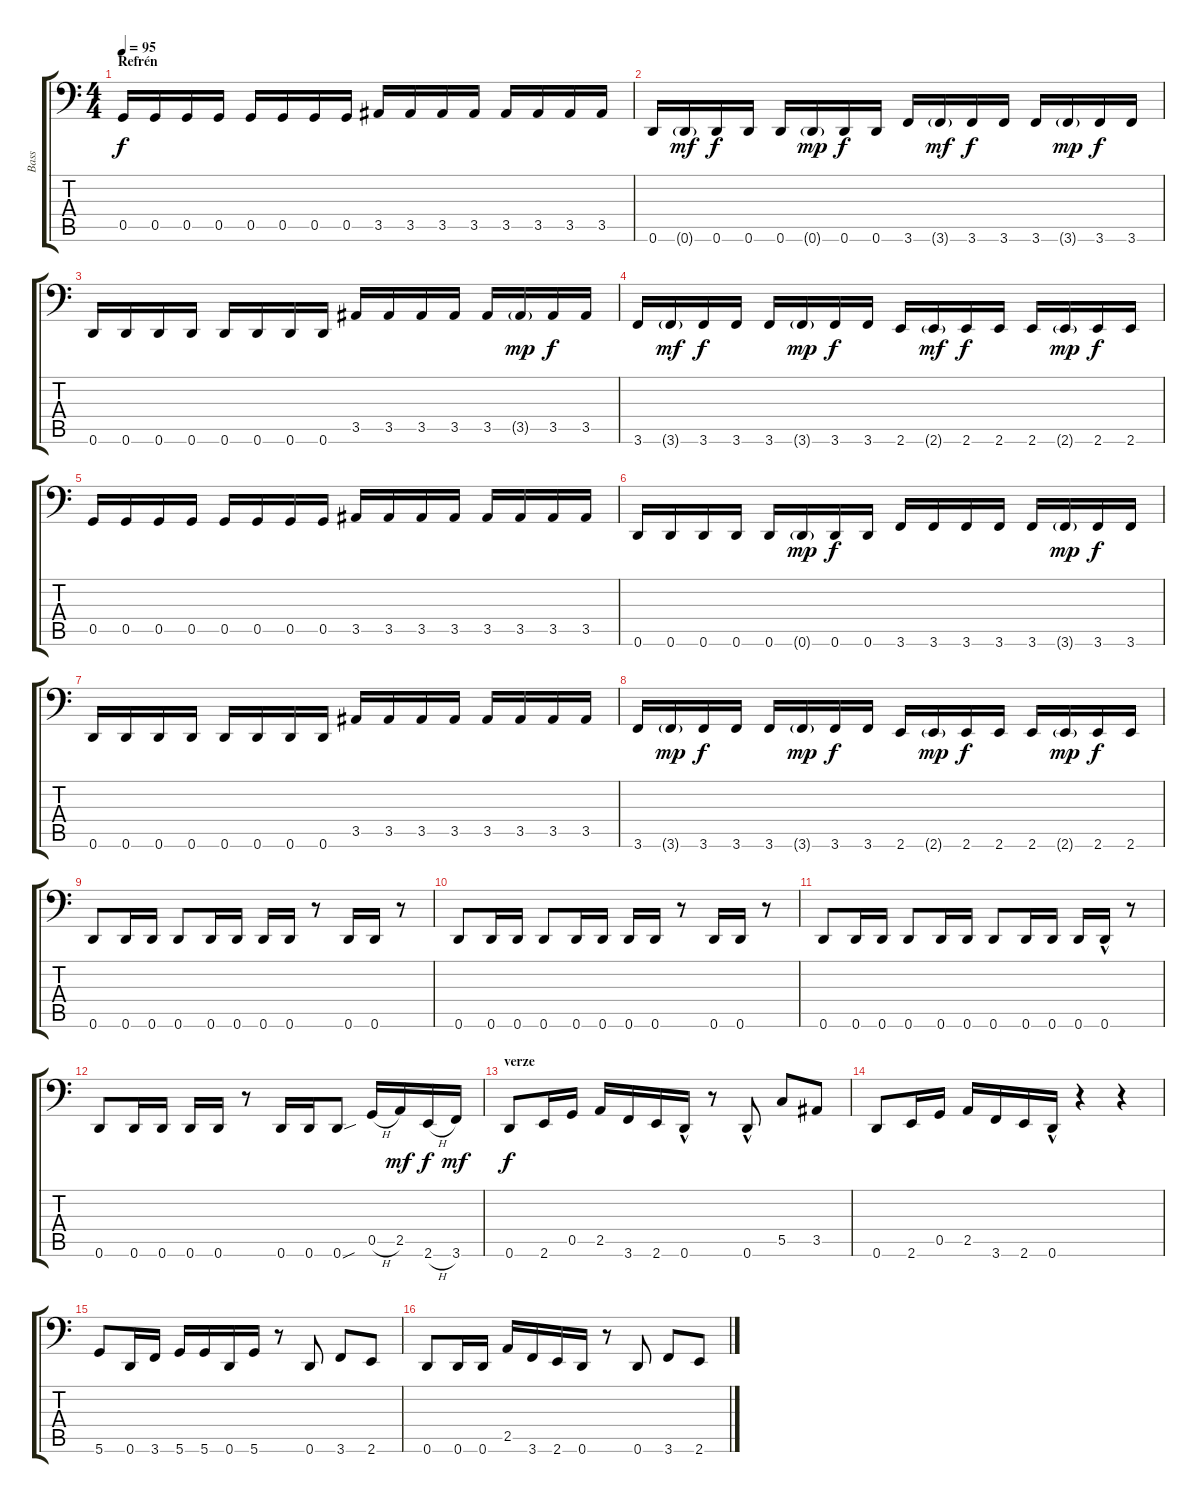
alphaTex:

\track ("Bass" "Bass") {instrument electricbassfinger}
\staff {score tabs}
\tuning (D3 A2 F2 C2 G1 D1) {hide}
\ts (4 4)
\section ("" "Refrén")
\tempo 95
\clef f4
\ks c
0.5.16{dy f} 0.5.16 0.5.16 0.5.16 0.5.16 0.5.16 0.5.16 0.5.16 3.5.16 3.5.16 3.5.16 3.5.16 3.5.16 3.5.16 3.5.16 3.5.16 |
0.6.16 0.6{g}.16{dy mf} 0.6.16{dy f} 0.6.16 0.6.16 0.6{g}.16{dy mp} 0.6.16{dy f} 0.6.16 3.6.16 3.6{g}.16{dy mf} 3.6.16{dy f} 3.6.16 3.6.16 3.6{g}.16{dy mp} 3.6.16{dy f} 3.6.16 |
0.6.16 0.6.16 0.6.16 0.6.16 0.6.16 0.6.16 0.6.16 0.6.16 3.5.16 3.5.16 3.5.16 3.5.16 3.5.16 3.5{g}.16{dy mp} 3.5.16{dy f} 3.5.16 |
3.6.16 3.6{g}.16{dy mf} 3.6.16{dy f} 3.6.16 3.6.16 3.6{g}.16{dy mp} 3.6.16{dy f} 3.6.16 2.6.16 2.6{g}.16{dy mf} 2.6.16{dy f} 2.6.16 2.6.16 2.6{g}.16{dy mp} 2.6.16{dy f} 2.6.16 |
0.5.16 0.5.16 0.5.16 0.5.16 0.5.16 0.5.16 0.5.16 0.5.16 3.5.16 3.5.16 3.5.16 3.5.16 3.5.16 3.5.16 3.5.16 3.5.16 |
0.6.16 0.6.16 0.6.16 0.6.16 0.6.16 0.6{g}.16{dy mp} 0.6.16{dy f} 0.6.16 3.6.16 3.6.16 3.6.16 3.6.16 3.6.16 3.6{g}.16{dy mp} 3.6.16{dy f} 3.6.16 |
0.6.16 0.6.16 0.6.16 0.6.16 0.6.16 0.6.16 0.6.16 0.6.16 3.5.16 3.5.16 3.5.16 3.5.16 3.5.16 3.5.16 3.5.16 3.5.16 |
3.6.16 3.6{g}.16{dy mp} 3.6.16{dy f} 3.6.16 3.6.16 3.6{g}.16{dy mp} 3.6.16{dy f} 3.6.16 2.6.16 2.6{g}.16{dy mp} 2.6.16{dy f} 2.6.16 2.6.16 2.6{g}.16{dy mp} 2.6.16{dy f} 2.6.16 |
0.6.8 0.6.16 0.6.16 0.6.8 0.6.16 0.6.16 0.6.16 0.6.16 r.8 0.6.16 0.6.16 r.8 |
0.6.8 0.6.16 0.6.16 0.6.8 0.6.16 0.6.16 0.6.16 0.6.16 r.8 0.6.16 0.6.16 r.8 |
0.6.8 0.6.16 0.6.16 0.6.8 0.6.16 0.6.16 0.6.8 0.6.16 0.6.16 0.6.16 0.6{hac}.16 r.8 |
0.6.8 0.6.16 0.6.16 0.6.16 0.6.16 r.8 0.6.16 0.6.16 0.6{sou}.8 0.5{h}.16 2.5.16{dy mf} 2.6{h}.16{dy f} 3.6.16{dy mf} |
\section ("" "verze")
0.6.8{dy f} 2.6.16 0.5.16 2.5.16 3.6.16 2.6.16 0.6{hac}.16 r.8 0.6{hac}.8 5.5.8 3.5.8 |
0.6.8 2.6.16 0.5.16 2.5.16 3.6.16 2.6.16 0.6{hac}.16 r.4 r.4 |
5.6.8 0.6.16 3.6.16 5.6.16 5.6.16 0.6.16 5.6.16 r.8 0.6.8 3.6.8 2.6.8 |
0.6.8 0.6.16 0.6.16 2.5.16 3.6.16 2.6.16 0.6.16 r.8 0.6.8 3.6.8 2.6.8
